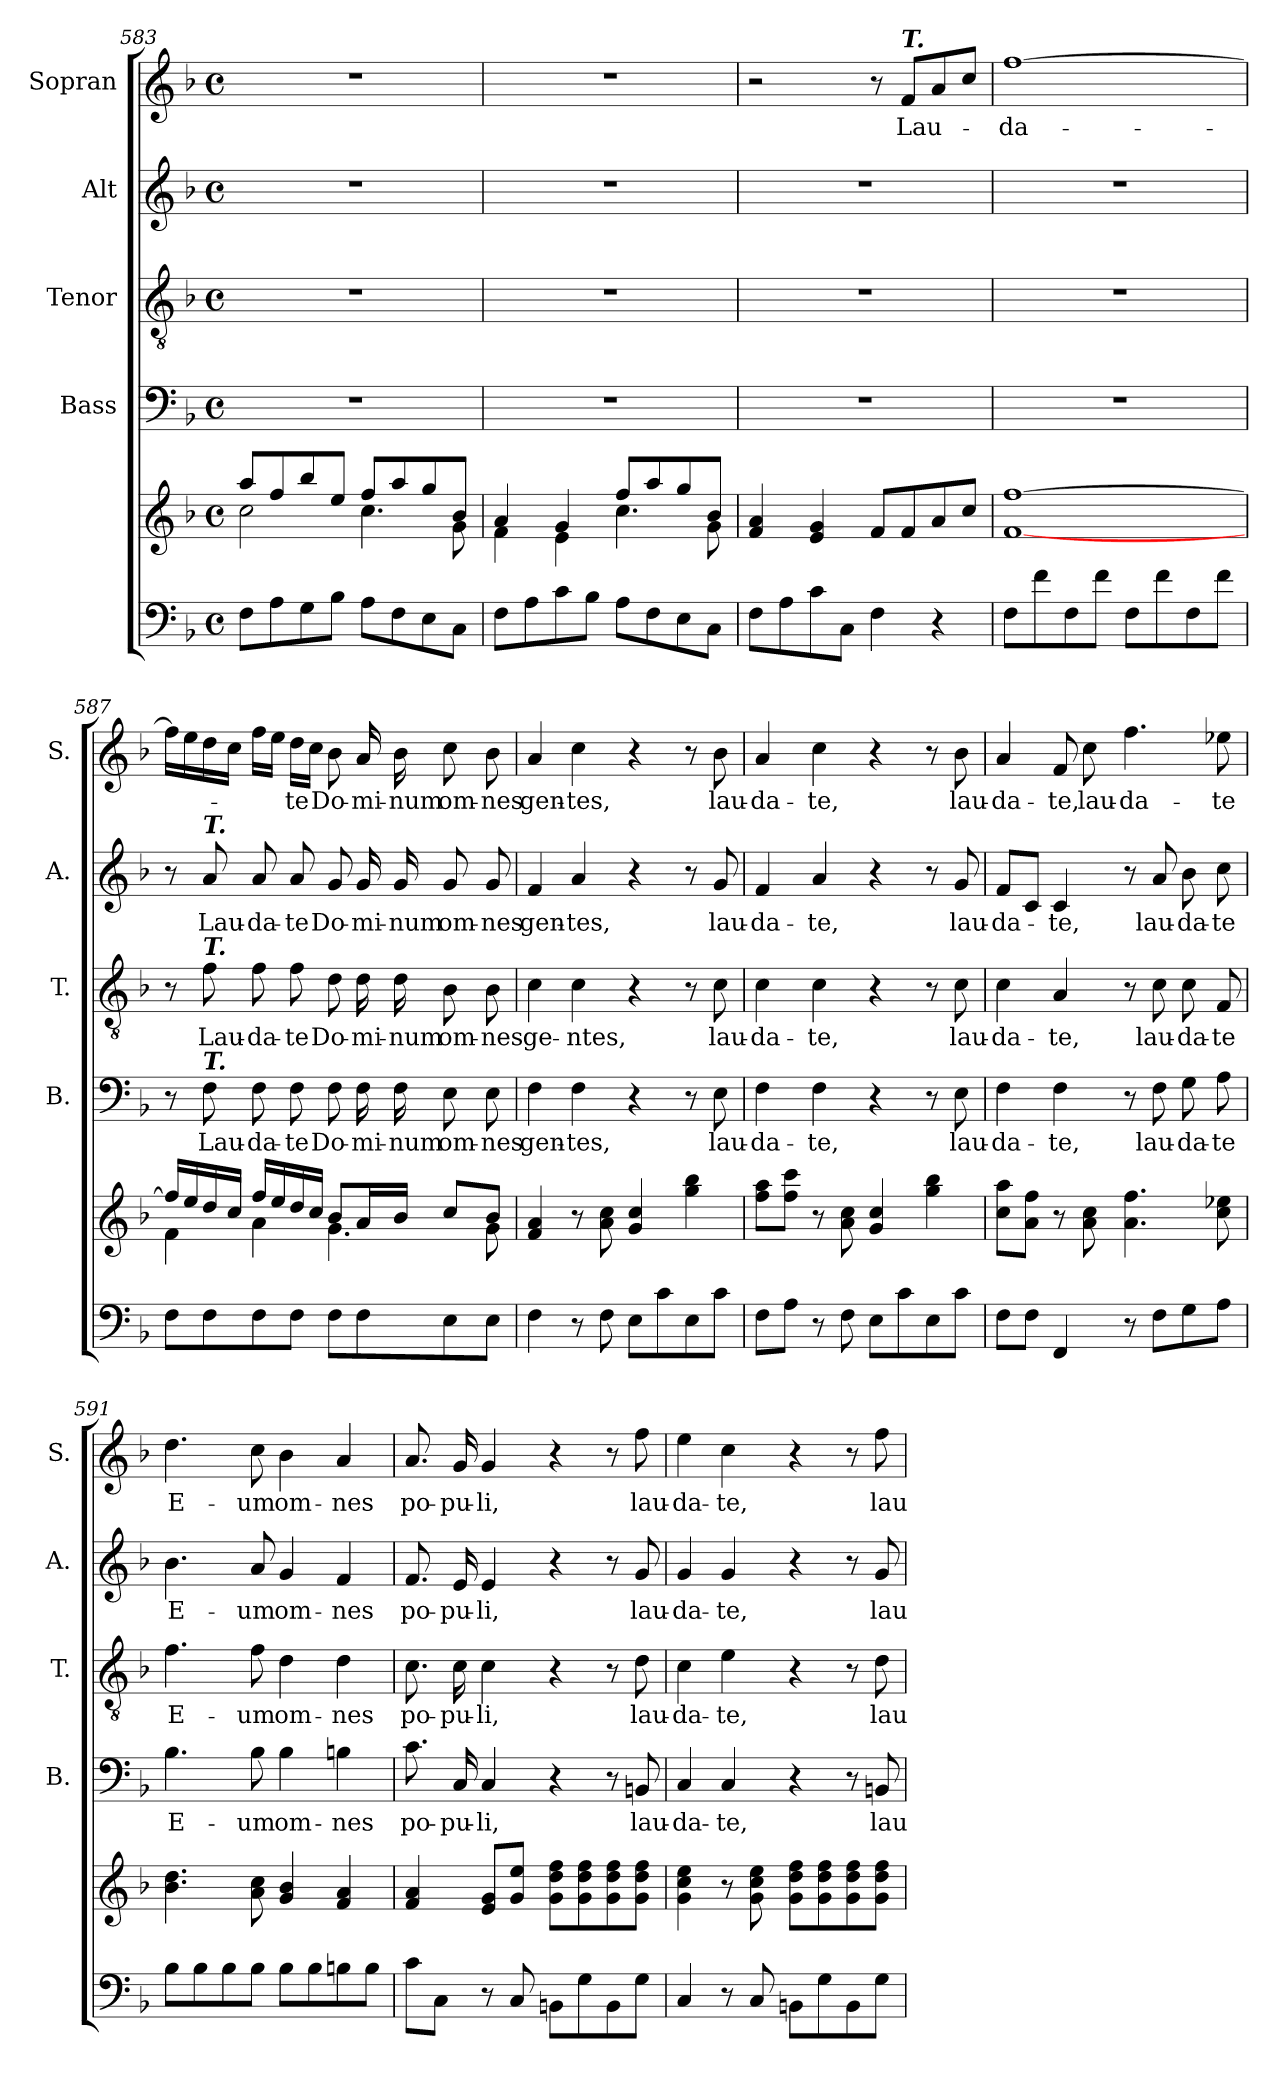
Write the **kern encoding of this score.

**kern	**kern	**kern	**text	**kern	**text	**kern	**text	**kern	**text
*part5	*part5	*part4	*part4	*part3	*part3	*part2	*part2	*part1	*part1
*staff6	*staff5	*staff4	*staff4	*staff3	*staff3	*staff2	*staff2	*staff1	*staff1
*	*	*I"Bass	*	*I"Tenor	*	*I"Alt	*	*I"Sopran	*
*	*	*I'B.	*	*I'T.	*	*I'A.	*	*I'S.	*
*clefF4	*clefG2	*clefF4	*	*clefGv2	*	*clefG2	*	*clefG2	*
*k[b-]	*k[b-]	*k[b-]	*	*k[b-]	*	*k[b-]	*	*k[b-]	*
*F:	*F:	*F:	*	*F:	*	*F:	*	*F:	*
*M4/4	*M4/4	*M4/4	*	*M4/4	*	*M4/4	*	*M4/4	*
*met(c)	*met(c)	*met(c)	*	*met(c)	*	*met(c)	*	*met(c)	*
=583	=583	=583	=583	=583	=583	=583	=583	=583	=583
*	*^	*	*	*	*	*	*	*	*
8F\L	8aa/L	2cc\	1r	.	1r	.	1r	.	1r	.
8A\	8ff/	.	.	.	.	.	.	.	.	.
8G\	8bb-/	.	.	.	.	.	.	.	.	.
8B-\J	8ee/J	.	.	.	.	.	.	.	.	.
8A\L	8ff/L	4.cc\	.	.	.	.	.	.	.	.
8F\	8aa/	.	.	.	.	.	.	.	.	.
8E\	8gg/	.	.	.	.	.	.	.	.	.
8C\J	8b-/J	8g\	.	.	.	.	.	.	.	.
=584	=584	=584	=584	=584	=584	=584	=584	=584	=584	=584
8F\L	4a/	4f\	1r	.	1r	.	1r	.	1r	.
8A\	.	.	.	.	.	.	.	.	.	.
8c\	4g/	4e\	.	.	.	.	.	.	.	.
8B-\J	.	.	.	.	.	.	.	.	.	.
8A\L	8ff/L	4.cc\	.	.	.	.	.	.	.	.
8F\	8aa/	.	.	.	.	.	.	.	.	.
8E\	8gg/	.	.	.	.	.	.	.	.	.
8C\J	8b-/J	8g\	.	.	.	.	.	.	.	.
*	*v	*v	*	*	*	*	*	*	*	*
=585	=585	=585	=585	=585	=585	=585	=585	=585	=585
8F\L	4f/ 4a/	1r	.	1r	.	1r	.	2r	.
8A\	.	.	.	.	.	.	.	.	.
8c\	4e/ 4g/	.	.	.	.	.	.	.	.
8C\J	.	.	.	.	.	.	.	.	.
4F\	8f/L	.	.	.	.	.	.	8r	.
!	!	!	!	!	!	!	!	!LO:TX:a:Bi:t=T.	!
!	!	!	!	!	!	!	!	!	!LO:LY:b
.	8f/	.	.	.	.	.	.	8f/L	Lau-
4r	8a/	.	.	.	.	.	.	8a/	.
.	8cc/J	.	.	.	.	.	.	8cc/J	.
!!LO:LB:g=z
=586	=586	=586	=586	=586	=586	=586	=586	=586	=586
!	!	!	!	!	!	!	!	!	!LO:LY:b
8F\L	[1f [1ff	1r	.	1r	.	1r	.	[1ff	-da-
8f\	.	.	.	.	.	.	.	.	.
8F\	.	.	.	.	.	.	.	.	.
8f\J	.	.	.	.	.	.	.	.	.
8F\L	.	.	.	.	.	.	.	.	.
8f\	.	.	.	.	.	.	.	.	.
8F\	.	.	.	.	.	.	.	.	.
8f\J	.	.	.	.	.	.	.	.	.
=587	=587	=587	=587	=587	=587	=587	=587	=587	=587
*	*^	*	*	*	*	*	*	*	*
8F\L	16ff/LL]	4f\	8r	.	8r	.	8r	.	16ff\LL]	.
.	16ee/	.	.	.	.	.	.	.	16ee\	.
!	!	!	!	!	!	!	!LO:TX:a:Bi:t=T.	!	!	!
!	!	!	!	!	!LO:TX:a:Bi:t=T.	!	!	!	!	!
!	!	!	!LO:TX:a:Bi:t=T.	!	!	!	!	!	!	!
!	!	!	!	!LO:LY:b	!	!LO:LY:b	!	!LO:LY:b	!	!
8F\	16dd/	.	8F\	Lau-	8f\	Lau-	8a/	Lau-	16dd\	.
.	16cc/JJ	.	.	.	.	.	.	.	16cc\JJ	.
!	!	!	!	!LO:LY:b	!	!LO:LY:b	!	!LO:LY:b	!	!
8F\	16ff/LL	4a\	8F\	-da-	8f\	-da-	8a/	-da-	16ff\LL	.
.	16ee/	.	.	.	.	.	.	.	16ee\JJ	.
!	!	!	!	!LO:LY:b	!	!LO:LY:b	!	!LO:LY:b	!	!LO:LY:b
8F\J	16dd/	.	8F\	-te	8f\	-te	8a/	-te	16dd\LL	-te
.	16cc/JJ	.	.	.	.	.	.	.	16cc\JJ	.
!	!	!	!	!LO:LY:b	!	!LO:LY:b	!	!LO:LY:b	!	!LO:LY:b
8F\L	8b-/L	4.g\	8F\	Do-	8d\	Do-	8g/	Do-	8b-\	Do-
!	!	!	!	!LO:LY:b	!	!LO:LY:b	!	!LO:LY:b	!	!LO:LY:b
8F\	16a/L	.	16F\	-mi-	16d\	-mi-	16g/	-mi-	16a/	-mi-
!	!	!	!	!LO:LY:b	!	!LO:LY:b	!	!LO:LY:b	!	!LO:LY:b
.	16b-/JJ	.	16F\	-num	16d\	-num	16g/	-num	16b-\	-num
!	!	!	!	!LO:LY:b	!	!LO:LY:b	!	!LO:LY:b	!	!LO:LY:b
8E\	8cc/L	.	8E\	om-	8B-\	om-	8g/	om-	8cc\	om-
!	!	!	!	!LO:LY:b	!	!LO:LY:b	!	!LO:LY:b	!	!LO:LY:b
8E\J	8b-/J	8g\	8E\	-nes	8B-\	-nes	8g/	-nes	8b-\	-nes
=588	=588	=588	=588	=588	=588	=588	=588	=588	=588	=588
!	!	!	!	!LO:LY:b	!	!LO:LY:b	!	!LO:LY:b	!	!LO:LY:b
*	*v	*v	*	*	*	*	*	*	*	*
4F\	4f/ 4a/	4F\	gen-	4c\	ge-	4f/	gen-	4a/	gen-
!	!	!	!LO:LY:b	!	!LO:LY:b	!	!LO:LY:b	!	!LO:LY:b
8r	8r	4F\	-tes,	4c\	-ntes,	4a/	-tes,	4cc\	-tes,
8F\	8a\ 8cc\	.	.	.	.	.	.	.	.
8E\L	4g/ 4cc/	4r	.	4r	.	4r	.	4r	.
8c\	.	.	.	.	.	.	.	.	.
8E\	4gg\ 4bb-\	8r	.	8r	.	8r	.	8r	.
!	!	!	!LO:LY:b	!	!LO:LY:b	!	!LO:LY:b	!	!LO:LY:b
8c\J	.	8E\	lau-	8c\	lau-	8g/	lau-	8b-\	lau-
=589	=589	=589	=589	=589	=589	=589	=589	=589	=589
!	!	!	!LO:LY:b	!	!LO:LY:b	!	!LO:LY:b	!	!LO:LY:b
8F\L	8ff\ 8aa\L	4F\	-da-	4c\	-da-	4f/	-da-	4a/	-da-
8A\J	8ff\ 8ccc\J	.	.	.	.	.	.	.	.
!	!	!	!LO:LY:b	!	!LO:LY:b	!	!LO:LY:b	!	!LO:LY:b
8r	8r	4F\	-te,	4c\	-te,	4a/	-te,	4cc\	-te,
8F\	8a\ 8cc\	.	.	.	.	.	.	.	.
8E\L	4g/ 4cc/	4r	.	4r	.	4r	.	4r	.
8c\	.	.	.	.	.	.	.	.	.
8E\	4gg\ 4bb-\	8r	.	8r	.	8r	.	8r	.
!	!	!	!LO:LY:b	!	!LO:LY:b	!	!LO:LY:b	!	!LO:LY:b
8c\J	.	8E\	lau-	8c\	lau-	8g/	lau-	8b-\	lau-
!!LO:PB:g=z
=590	=590	=590	=590	=590	=590	=590	=590	=590	=590
!	!	!	!LO:LY:b	!	!LO:LY:b	!	!LO:LY:b	!	!LO:LY:b
8F\L	8cc\ 8aa\L	4F\	-da-	4c\	-da-	8f/L	-da-	4a/	-da-
8F\J	8a\ 8ff\J	.	.	.	.	8c/J	.	.	.
!	!	!	!LO:LY:b	!	!LO:LY:b	!	!LO:LY:b	!	!LO:LY:b
4FF/	8r	4F\	-te,	4A/	-te,	4c/	-te,	8f/	-te,
!	!	!	!	!	!	!	!	!	!LO:LY:b
.	8a\ 8cc\	.	.	.	.	.	.	8cc\	lau-
!	!	!	!	!	!	!	!	!	!LO:LY:b
8r	4.a\ 4.ff\	8r	.	8r	.	8r	.	4.ff\	-da-
!	!	!	!LO:LY:b	!	!LO:LY:b	!	!LO:LY:b	!	!
8F\L	.	8F\	lau-	8c\	lau-	8a/	lau-	.	.
!	!	!	!LO:LY:b	!	!LO:LY:b	!	!LO:LY:b	!	!
8G\	.	8G\	-da-	8c\	-da-	8b-\	-da-	.	.
!	!	!	!LO:LY:b	!	!LO:LY:b	!	!LO:LY:b	!	!LO:LY:b
8A\J	8cc\ 8ee-X\	8A\	-te	8F/	-te	8cc\	-te	8ee-X\	-te
=591	=591	=591	=591	=591	=591	=591	=591	=591	=591
!	!	!	!LO:LY:b	!	!LO:LY:b	!	!LO:LY:b	!	!LO:LY:b
8B-\L	4.b-\ 4.dd\	4.B-\	E-	4.f\	E-	4.b-\	E-	4.dd\	E-
8B-\	.	.	.	.	.	.	.	.	.
8B-\	.	.	.	.	.	.	.	.	.
!	!	!	!LO:LY:b	!	!LO:LY:b	!	!LO:LY:b	!	!LO:LY:b
8B-\J	8a\ 8cc\	8B-\	-um	8f\	-um	8a/	-um	8cc\	-um
!	!	!	!LO:LY:b	!	!LO:LY:b	!	!LO:LY:b	!	!LO:LY:b
8B-\L	4g/ 4b-/	4B-\	om-	4d\	om-	4g/	om-	4b-\	om-
8B-\	.	.	.	.	.	.	.	.	.
!	!	!	!LO:LY:b	!	!LO:LY:b	!	!LO:LY:b	!	!LO:LY:b
8Bn\	4f/ 4a/	4Bn\	-nes	4d\	-nes	4f/	-nes	4a/	-nes
8B\J	.	.	.	.	.	.	.	.	.
=592	=592	=592	=592	=592	=592	=592	=592	=592	=592
!	!	!	!LO:LY:b	!	!LO:LY:b	!	!LO:LY:b	!	!LO:LY:b
8c\L	4f/ 4a/	8.c\	po-	8.c\	po-	8.f/	po-	8.a/	po-
8C\J	.	.	.	.	.	.	.	.	.
!	!	!	!LO:LY:b	!	!LO:LY:b	!	!LO:LY:b	!	!LO:LY:b
.	.	16C/	-pu-	16c\	-pu-	16e/	-pu-	16g/	-pu-
!	!	!	!LO:LY:b	!	!LO:LY:b	!	!LO:LY:b	!	!LO:LY:b
8r	8e/ 8g/L	4C/	-li,	4c\	-li,	4e/	-li,	4g/	-li,
8C/	8g/ 8ee/J	.	.	.	.	.	.	.	.
8BBn\L	8g\ 8dd\ 8ff\L	4r	.	4r	.	4r	.	4r	.
8G\	8g\ 8dd\ 8ff\	.	.	.	.	.	.	.	.
8BB\	8g\ 8dd\ 8ff\	8r	.	8r	.	8r	.	8r	.
!	!	!	!LO:LY:b	!	!LO:LY:b	!	!LO:LY:b	!	!LO:LY:b
8G\J	8g\ 8dd\ 8ff\J	8BBn/	lau-	8d\	lau-	8g/	lau-	8ff\	lau-
=593	=593	=593	=593	=593	=593	=593	=593	=593	=593
!	!	!	!LO:LY:b	!	!LO:LY:b	!	!LO:LY:b	!	!LO:LY:b
4C/	4g\ 4cc\ 4ee\	4C/	-da-	4c\	-da-	4g/	-da-	4ee\	-da-
!	!	!	!LO:LY:b	!	!LO:LY:b	!	!LO:LY:b	!	!LO:LY:b
8r	8r	4C/	-te,	4e\	-te,	4g/	-te,	4cc\	-te,
8C/	8g\ 8cc\ 8ee\	.	.	.	.	.	.	.	.
8BBn\L	8g\ 8dd\ 8ff\L	4r	.	4r	.	4r	.	4r	.
8G\	8g\ 8dd\ 8ff\	.	.	.	.	.	.	.	.
8BB\	8g\ 8dd\ 8ff\	8r	.	8r	.	8r	.	8r	.
!	!	!	!LO:LY:b	!	!LO:LY:b	!	!LO:LY:b	!	!LO:LY:b
8G\J	8g\ 8dd\ 8ff\J	8BBn/	lau-	8d\	lau-	8g/	lau-	8ff\	lau-
=	=	=	=	=	=	=	=	=	=
*-	*-	*-	*-	*-	*-	*-	*-	*-	*-
